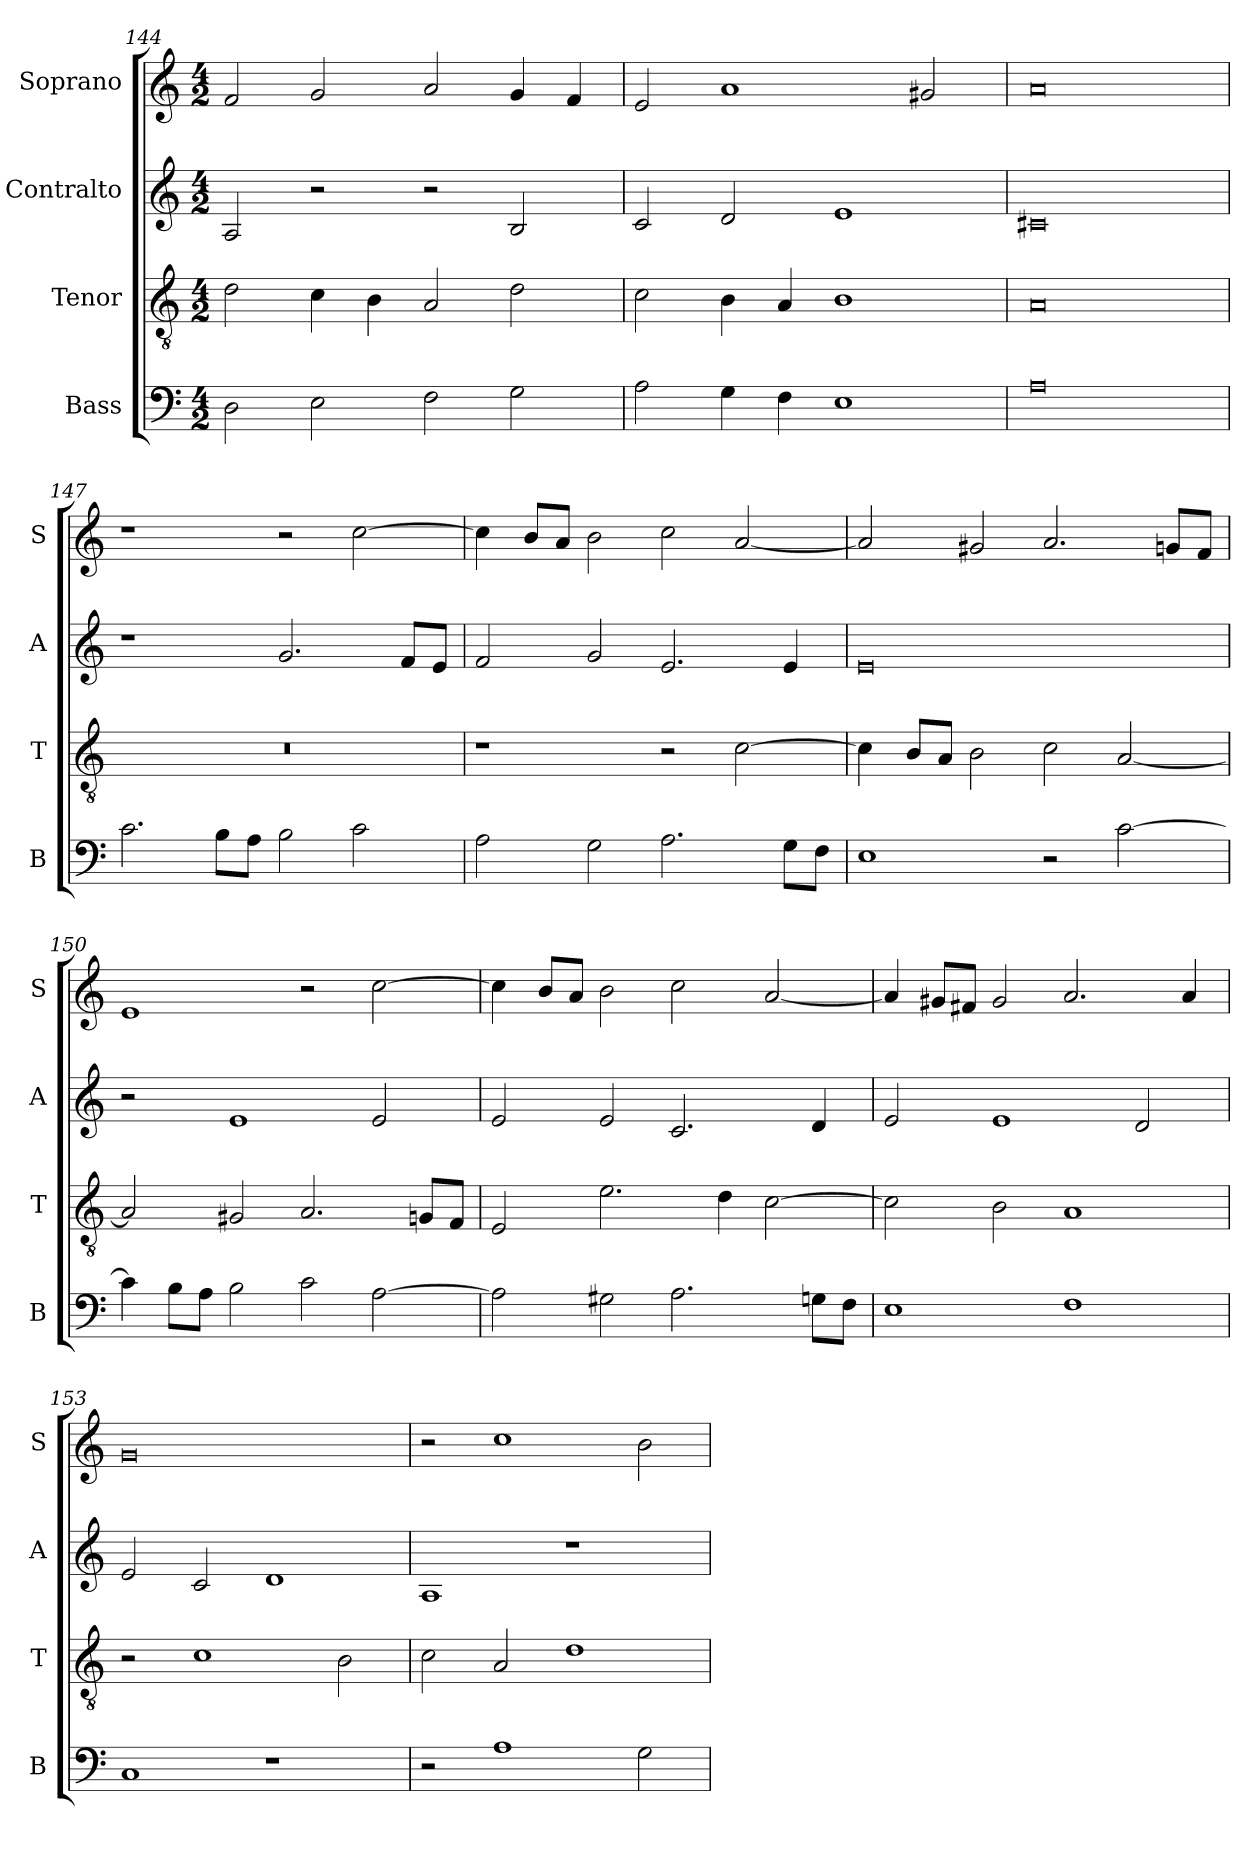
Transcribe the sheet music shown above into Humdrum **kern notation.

**kern	**kern	**kern	**kern
*part4	*part3	*part2	*part1
*staff4	*staff3	*staff2	*staff1
*I"Bass	*I"Tenor	*I"Contralto	*I"Soprano
*I'B	*I'T	*I'A	*I'S
*clefF4	*clefGv2	*clefG2	*clefG2
*k[]	*k[]	*k[]	*k[]
*A:aeo	*A:aeo	*A:aeo	*A:aeo
*M4/2	*M4/2	*M4/2	*M4/2
=144	=144	=144	=144
2D	2d	2A	2f
2E	4c	2r	2g
.	4B	.	.
2F	2A	2r	2a
2G	2d	2B	4g
.	.	.	4f
=145	=145	=145	=145
2A	2c	2c	2e
4G	4B	2d	1a
4F	4A	.	.
1E	1B	1e	.
.	.	.	2g#X
=146	=146	=146	=146
0A	0A	0c#X	0a
=147	=147	=147	=147
2.c	0r	1r	1r
8B\L	.	.	.
8A\J	.	.	.
2B	.	2.g	2r
2c	.	.	[2cc
.	.	8f/L	.
.	.	8e/J	.
=148	=148	=148	=148
2A	1r	2f	4cc]
.	.	.	8b/L
.	.	.	8a/J
2G	.	2g	2b
2.A	2r	2.e	2cc
.	[2c	.	[2a
8G\L	.	4e	.
8F\J	.	.	.
=149	=149	=149	=149
1E	4c]	0e	2a]
.	8B/L	.	.
.	8A/J	.	.
.	2B	.	2g#X
2r	2c	.	2.a
[2c	[2A	.	.
.	.	.	8gn/L
.	.	.	8f/J
=150	=150	=150	=150
4c]	2A]	2r	1e
8B\L	.	.	.
8A\J	.	.	.
2B	2G#X	1e	.
2c	2.A	.	2r
[2A	.	2e	[2cc
.	8Gn/L	.	.
.	8F/J	.	.
=151	=151	=151	=151
2A]	2E	2e	4cc]
.	.	.	8b/L
.	.	.	8a/J
2G#X	2.e	2e	2b
2.A	.	2.c	2cc
.	4d	.	.
.	[2c	.	[2a
8Gn\L	.	4d	.
8F\J	.	.	.
=152	=152	=152	=152
1E	2c]	2e	4a]
.	.	.	8g#X/L
.	.	.	8f#X/J
.	2B	1e	2g#
1F	1A	.	2.a
.	.	2d	.
.	.	.	4a
=153	=153	=153	=153
1C	2r	2e	0g
.	1c	2c	.
1r	.	1d	.
.	2B	.	.
=154	=154	=154	=154
2r	2c	1A	2r
1A	2A	.	1cc
.	1d	1r	.
2G	.	.	2b
=	=	=	=
*-	*-	*-	*-
